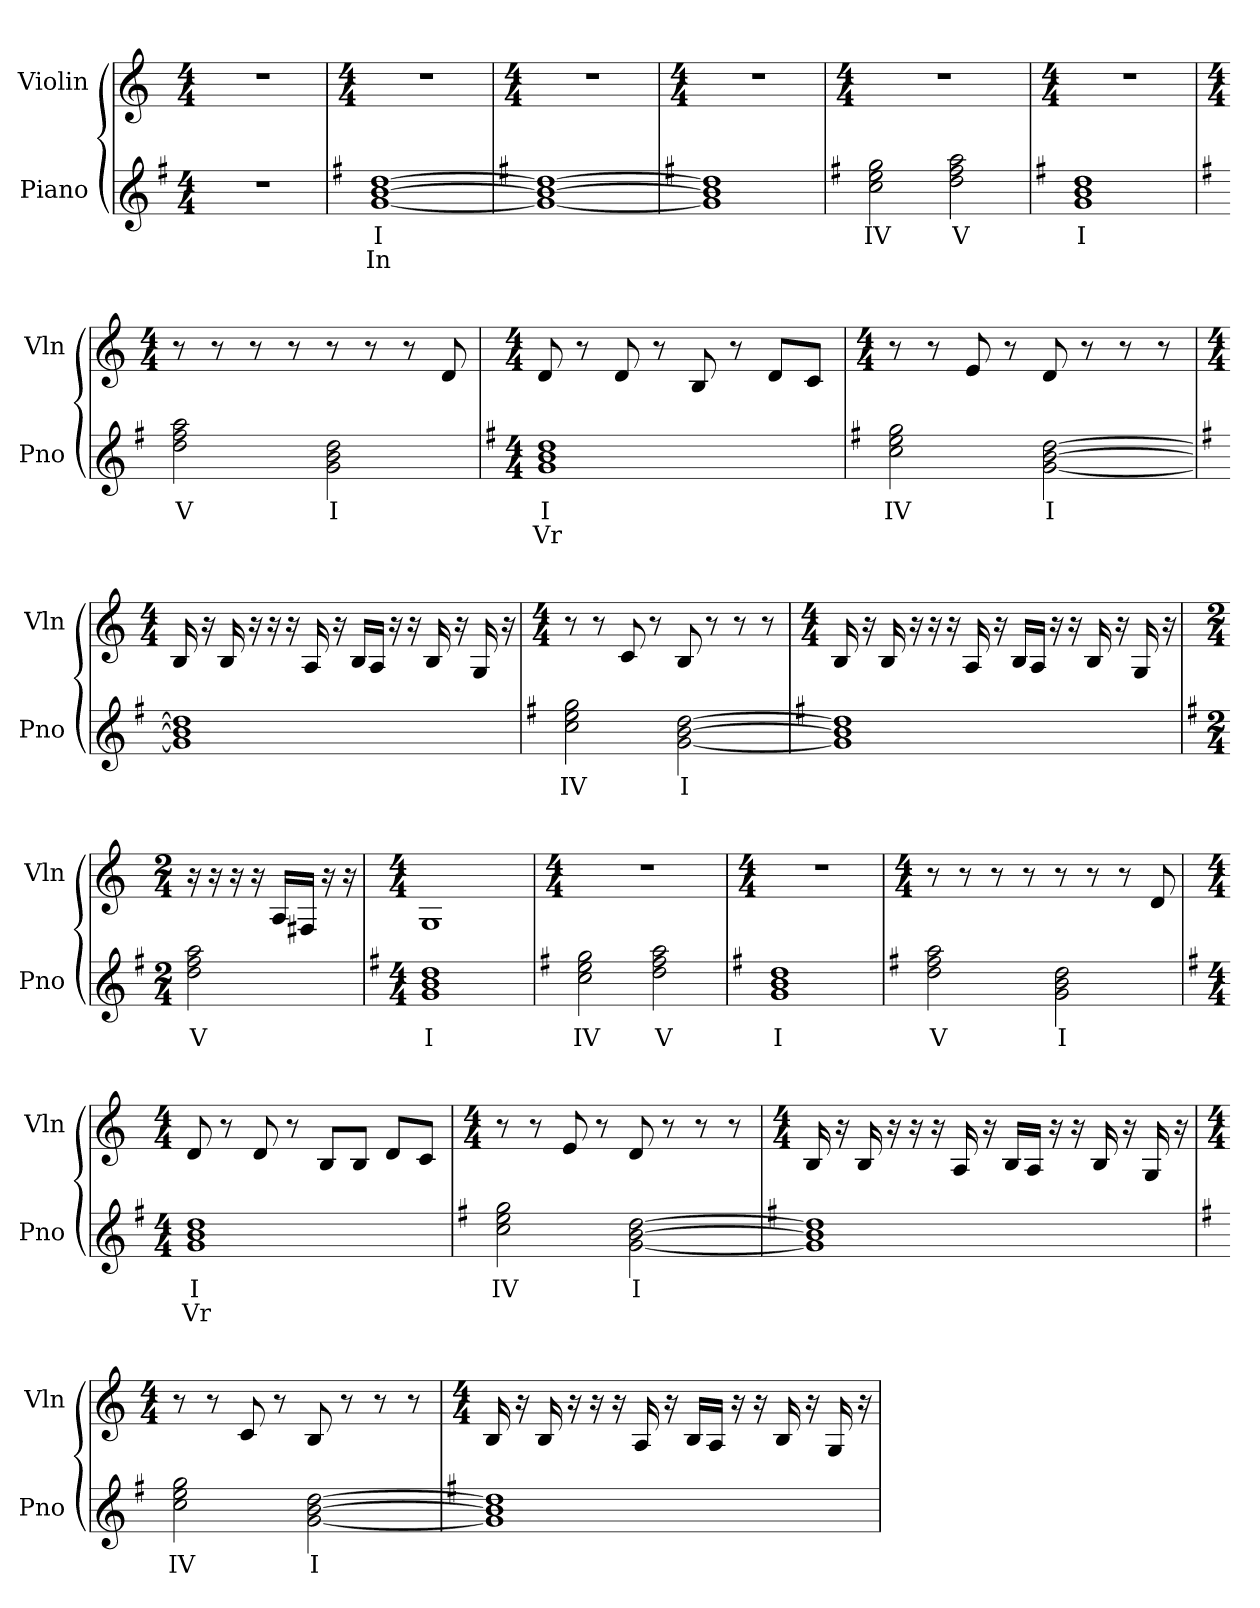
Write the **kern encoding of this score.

**kern	**text	**text	**kern
*part2	*part2	*part2	*part1
*staff2	*staff2	*staff2	*staff1
*I"Piano	*	*	*I"Violin
*I'Pno	*	*	*I'Vln
*k[f#]	*	*	*
*G:	*	*	*
*M4/4	*	*	*M4/4
=	=	=	=
1r	.	.	1r
=	=	=	=
*k[f#]	*	*	*
*G:	*	*	*
*	*	*	*M4/4
[1g [1b [1dd	I	In	1r
=	=	=	=
*k[f#]	*	*	*
*G:	*	*	*
*	*	*	*M4/4
1g_ 1b_ 1dd_	.	.	1r
=	=	=	=
*k[f#]	*	*	*
*G:	*	*	*
*	*	*	*M4/4
1g] 1b] 1dd]	.	.	1r
=	=	=	=
*k[f#]	*	*	*
*G:	*	*	*
*	*	*	*M4/4
2cc 2ee 2gg	IV	.	1r
2dd 2ff# 2aa	V	.	.
=	=	=	=
*k[f#]	*	*	*
*G:	*	*	*
*	*	*	*M4/4
1g 1b 1dd	I	.	1r
=	=	=	=
*k[f#]	*	*	*
*G:	*	*	*
*	*	*	*M4/4
2dd 2ff# 2aa	V	.	8r
.	.	.	8r
.	.	.	8r
.	.	.	8r
2g 2b 2dd	I	.	8r
.	.	.	8r
.	.	.	8r
.	.	.	8d
=	=	=	=
*k[f#]	*	*	*
*G:	*	*	*
*M4/4	*	*	*M4/4
1g 1b 1dd	I	Vr	8d
.	.	.	8r
.	.	.	8d
.	.	.	8r
.	.	.	8B
.	.	.	8r
.	.	.	8dL
.	.	.	8cJ
=	=	=	=
*k[f#]	*	*	*
*G:	*	*	*
*	*	*	*M4/4
2cc 2ee 2gg	IV	.	8r
.	.	.	8r
.	.	.	8e
.	.	.	8r
[2g [2b [2dd	I	.	8d
.	.	.	8r
.	.	.	8r
.	.	.	8r
=	=	=	=
*k[f#]	*	*	*
*G:	*	*	*
*	*	*	*M4/4
1g] 1b] 1dd]	.	.	16B
.	.	.	16r
.	.	.	16B
.	.	.	16r
.	.	.	16r
.	.	.	16r
.	.	.	16A
.	.	.	16r
.	.	.	16BLL
.	.	.	16AJJ
.	.	.	16r
.	.	.	16r
.	.	.	16B
.	.	.	16r
.	.	.	16G
.	.	.	16r
=	=	=	=
*k[f#]	*	*	*
*G:	*	*	*
*	*	*	*M4/4
2cc 2ee 2gg	IV	.	8r
.	.	.	8r
.	.	.	8c
.	.	.	8r
[2g [2b [2dd	I	.	8B
.	.	.	8r
.	.	.	8r
.	.	.	8r
=	=	=	=
*k[f#]	*	*	*
*G:	*	*	*
*	*	*	*M4/4
1g] 1b] 1dd]	.	.	16B
.	.	.	16r
.	.	.	16B
.	.	.	16r
.	.	.	16r
.	.	.	16r
.	.	.	16A
.	.	.	16r
.	.	.	16BLL
.	.	.	16AJJ
.	.	.	16r
.	.	.	16r
.	.	.	16B
.	.	.	16r
.	.	.	16G
.	.	.	16r
=	=	=	=
*k[f#]	*	*	*
*G:	*	*	*
*M2/4	*	*	*M2/4
2dd 2ff# 2aa	V	.	16r
.	.	.	16r
.	.	.	16r
.	.	.	16r
.	.	.	16ALL
.	.	.	16F#XJJ
.	.	.	16r
.	.	.	16r
=	=	=	=
*k[f#]	*	*	*
*G:	*	*	*
*M4/4	*	*	*M4/4
1g 1b 1dd	I	.	1G
=	=	=	=
*k[f#]	*	*	*
*G:	*	*	*
*	*	*	*M4/4
2cc 2ee 2gg	IV	.	1r
2dd 2ff# 2aa	V	.	.
=	=	=	=
*k[f#]	*	*	*
*G:	*	*	*
*	*	*	*M4/4
1g 1b 1dd	I	.	1r
=	=	=	=
*k[f#]	*	*	*
*G:	*	*	*
*	*	*	*M4/4
2dd 2ff# 2aa	V	.	8r
.	.	.	8r
.	.	.	8r
.	.	.	8r
2g 2b 2dd	I	.	8r
.	.	.	8r
.	.	.	8r
.	.	.	8d
=	=	=	=
*k[f#]	*	*	*
*G:	*	*	*
*M4/4	*	*	*M4/4
1g 1b 1dd	I	Vr	8d
.	.	.	8r
.	.	.	8d
.	.	.	8r
.	.	.	8BL
.	.	.	8BJ
.	.	.	8dL
.	.	.	8cJ
=	=	=	=
*k[f#]	*	*	*
*G:	*	*	*
*	*	*	*M4/4
2cc 2ee 2gg	IV	.	8r
.	.	.	8r
.	.	.	8e
.	.	.	8r
[2g [2b [2dd	I	.	8d
.	.	.	8r
.	.	.	8r
.	.	.	8r
=	=	=	=
*k[f#]	*	*	*
*G:	*	*	*
*	*	*	*M4/4
1g] 1b] 1dd]	.	.	16B
.	.	.	16r
.	.	.	16B
.	.	.	16r
.	.	.	16r
.	.	.	16r
.	.	.	16A
.	.	.	16r
.	.	.	16BLL
.	.	.	16AJJ
.	.	.	16r
.	.	.	16r
.	.	.	16B
.	.	.	16r
.	.	.	16G
.	.	.	16r
=	=	=	=
*k[f#]	*	*	*
*G:	*	*	*
*	*	*	*M4/4
2cc 2ee 2gg	IV	.	8r
.	.	.	8r
.	.	.	8c
.	.	.	8r
[2g [2b [2dd	I	.	8B
.	.	.	8r
.	.	.	8r
.	.	.	8r
=	=	=	=
*k[f#]	*	*	*
*G:	*	*	*
*	*	*	*M4/4
1g] 1b] 1dd]	.	.	16B
.	.	.	16r
.	.	.	16B
.	.	.	16r
.	.	.	16r
.	.	.	16r
.	.	.	16A
.	.	.	16r
.	.	.	16BLL
.	.	.	16AJJ
.	.	.	16r
.	.	.	16r
.	.	.	16B
.	.	.	16r
.	.	.	16G
.	.	.	16r
=	=	=	=
*-	*-	*-	*-
